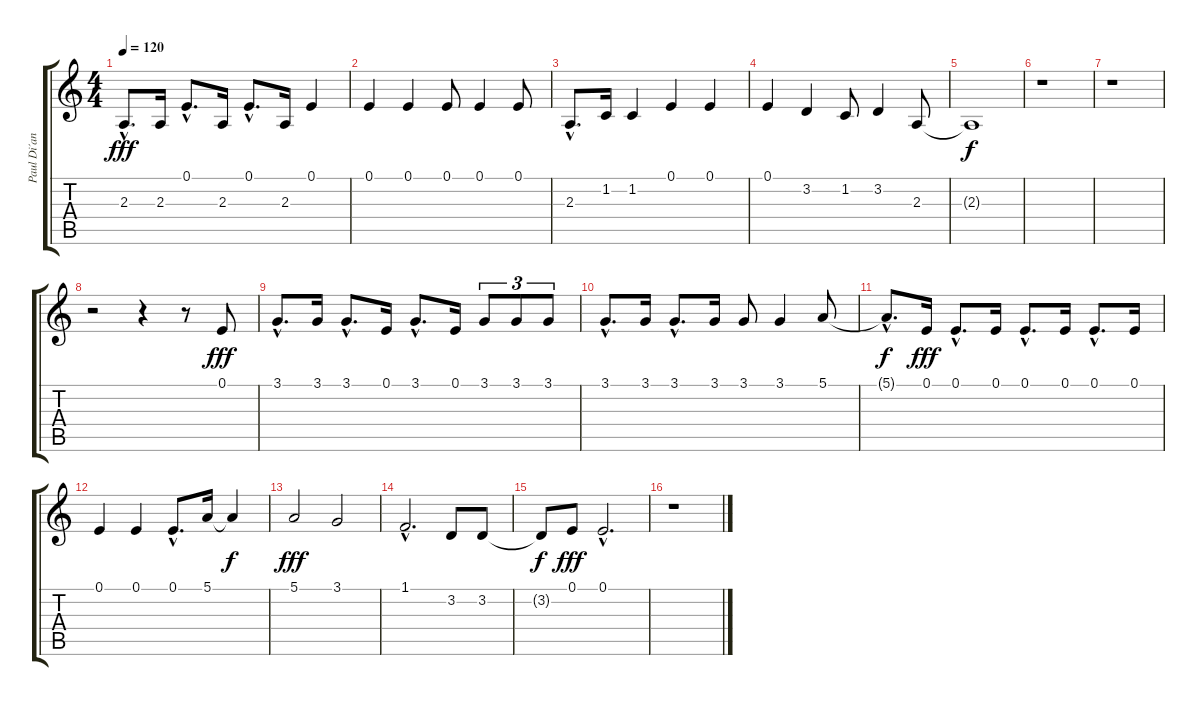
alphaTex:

\track ("Paul Di´anno" "Paul Di´an") {instrument choiraahs}
\staff {score tabs}
\tuning (E4 B3 G3 D3 A2 E2) {hide}
\ts (4 4)
\tempo 120
\clef g2
\ks c
2.3{hac}.8{d dy fff} 2.3.16 0.1{hac}.8{d} 2.3.16 0.1{hac}.8{d} 2.3.16 0.1.4 |
0.1.4 0.1.4 0.1.8 0.1.4 0.1.8 |
2.3{hac}.8{d} 1.2.16 1.2.4 0.1.4 0.1.4 |
0.1.4 3.2.4 1.2.8 3.2.4 2.3.8 |
2.3{t}.1{dy f} |
r.1 |
r.1 |
r.2 r.4 r.8 0.1.8{dy fff} |
3.1{hac}.8{d} 3.1.16 3.1{hac}.8{d} 0.1.16 3.1{hac}.8{d} 0.1.16 3.1.8{tu (3 2)} 3.1.8{tu (3 2)} 3.1.8{tu (3 2)} |
3.1{hac}.8{d} 3.1.16 3.1{hac}.8{d} 3.1.16 3.1.8 3.1.4 5.1.8 |
5.1{hac t}.8{d dy f} 0.1.16{dy fff} 0.1{hac}.8{d} 0.1.16 0.1{hac}.8{d} 0.1.16 0.1{hac}.8{d} 0.1.16 |
0.1.4 0.1.4 0.1{hac}.8{d} 5.1.16 5.1{t}.4{dy f} |
5.1.2{dy fff} 3.1.2 |
1.1{hac}.2{d} 3.2.8 3.2.8 |
3.2{t}.8{dy f} 0.1.8{dy fff} 0.1{hac}.2{d} |
r.1
